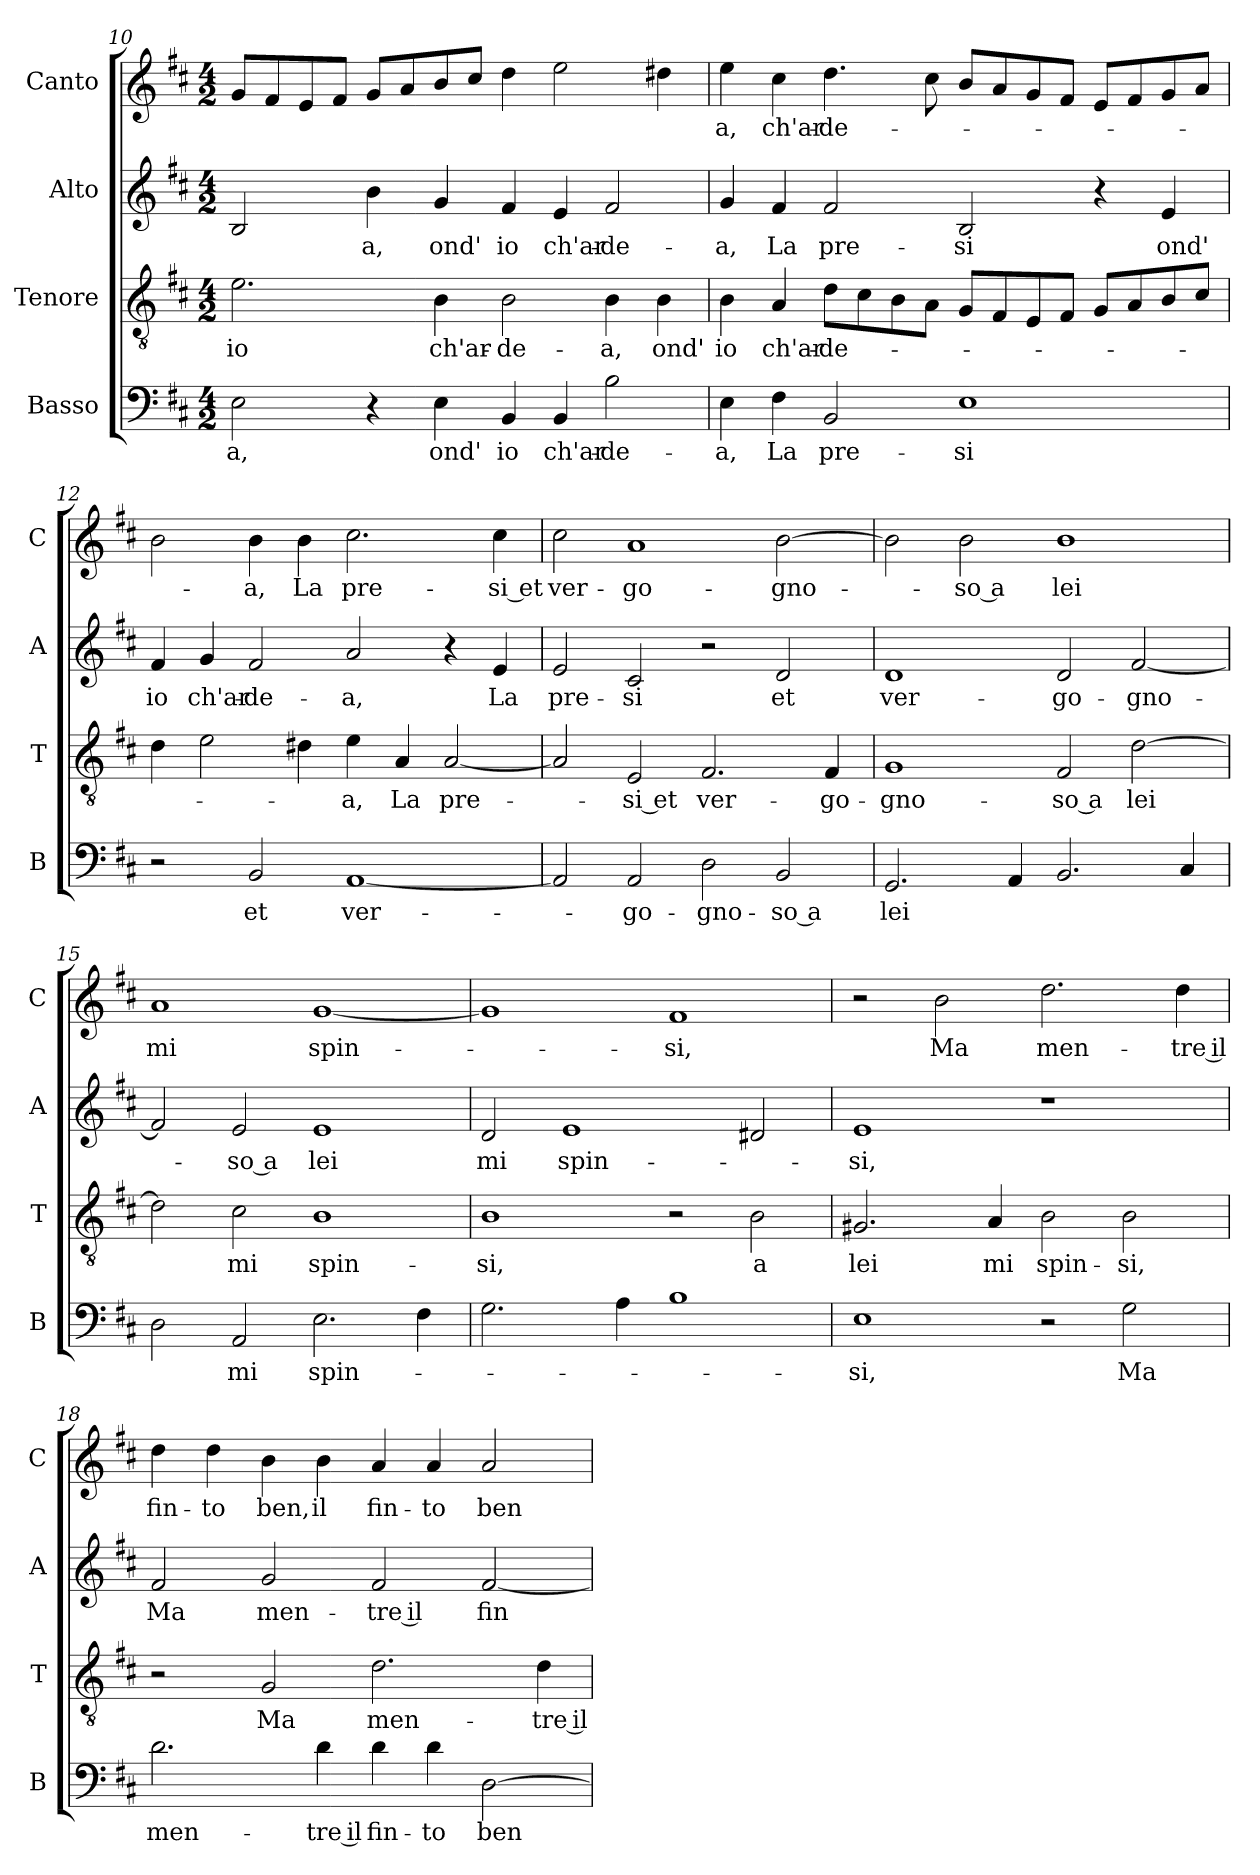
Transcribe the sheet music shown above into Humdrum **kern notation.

**kern	**text	**kern	**text	**kern	**text	**kern	**text
*part4	*part4	*part3	*part3	*part2	*part2	*part1	*part1
*staff4	*staff4	*staff3	*staff3	*staff2	*staff2	*staff1	*staff1
*I"Basso	*	*I"Tenore	*	*I"Alto	*	*I"Canto	*
*I'B	*	*I'T	*	*I'A	*	*I'C	*
*clefF4	*	*clefGv2	*	*clefG2	*	*clefG2	*
*k[f#c#]	*	*k[f#c#]	*	*k[f#c#]	*	*k[f#c#]	*
*D:	*	*D:	*	*D:	*	*D:	*
*M4/2	*	*M4/2	*	*M4/2	*	*M4/2	*
=10	=10	=10	=10	=10	=10	=10	=10
!	!LO:LY:b	!	!LO:LY:b	!	!	!	!
2E\	-a,	2.e\	io	2B/	.	8g/L	.
.	.	.	.	.	.	8f#/	.
.	.	.	.	.	.	8e/	.
.	.	.	.	.	.	8f#/J	.
!	!	!	!	!	!LO:LY:b	!	!
4r	.	.	.	4b\	-a,	8g/L	.
.	.	.	.	.	.	8a/	.
!	!LO:LY:b	!	!LO:LY:b	!	!LO:LY:b	!	!
4E\	ond'	4B\	ch'ar-	4g/	ond'	8b/	.
.	.	.	.	.	.	8cc#/J	.
!	!LO:LY:b	!	!LO:LY:b	!	!LO:LY:b	!	!
4BB/	io	2B\	-de-	4f#/	io	4dd\	.
!	!LO:LY:b	!	!	!	!LO:LY:b	!	!
4BB/	ch'ar-	.	.	4e/	ch'ar-	2ee\	.
!	!LO:LY:b	!	!LO:LY:b	!	!LO:LY:b	!	!
2B\	-de-	4B\	-a,	2f#/	-de-	.	.
!	!	!	!LO:LY:b	!	!	!	!
.	.	4B\	ond'	.	.	4dd#X\	.
!!LO:PB:g=z
=11	=11	=11	=11	=11	=11	=11	=11
!	!LO:LY:b	!	!LO:LY:b	!	!LO:LY:b	!	!LO:LY:b
4E\	-a,	4B\	io	4g/	-a,	4ee\	-a,
!	!LO:LY:b	!	!LO:LY:b	!	!LO:LY:b	!	!LO:LY:b
4F#\	La	4A/	ch'ar-	4f#/	La	4cc#\	ch'ar-
!	!LO:LY:b	!	!LO:LY:b	!	!LO:LY:b	!	!LO:LY:b
2BB/	pre-	8d\L	-de-	2f#/	pre-	4.dd\	-de-
.	.	8c#\	.	.	.	.	.
.	.	8B\	.	.	.	.	.
.	.	8A\J	.	.	.	8cc#\	.
!	!LO:LY:b	!	!	!	!LO:LY:b	!	!
1E	-si	8G/L	.	2B/	-si	8b/L	.
.	.	8F#/	.	.	.	8a/	.
.	.	8E/	.	.	.	8g/	.
.	.	8F#/J	.	.	.	8f#/J	.
.	.	8G/L	.	4r	.	8e/L	.
.	.	8A/	.	.	.	8f#/	.
!	!	!	!	!	!LO:LY:b	!	!
.	.	8B/	.	4e/	ond'	8g/	.
.	.	8c#/J	.	.	.	8a/J	.
=12	=12	=12	=12	=12	=12	=12	=12
!	!	!	!	!	!LO:LY:b	!	!
2r	.	4d\	.	4f#/	io	2b\	.
!	!	!	!	!	!LO:LY:b	!	!
.	.	2e\	.	4g/	ch'ar-	.	.
!	!LO:LY:b	!	!	!	!LO:LY:b	!	!LO:LY:b
2BB/	et	.	.	2f#/	-de-	4b\	-a,
!	!	!	!	!	!	!	!LO:LY:b
.	.	4d#X\	.	.	.	4b\	La
!	!LO:LY:b	!	!LO:LY:b	!	!LO:LY:b	!	!LO:LY:b
[1AA	ver-	4e\	-a,	2a/	-a,	2.cc#\	pre-
!	!	!	!LO:LY:b	!	!	!	!
.	.	4A/	La	.	.	.	.
!	!	!	!LO:LY:b	!	!	!	!
.	.	[2A/	pre-	4r	.	.	.
!	!	!	!	!	!LO:LY:b	!	!LO:LY:b
.	.	.	.	4e/	La	4cc#\	-si et
=13	=13	=13	=13	=13	=13	=13	=13
!	!	!	!	!	!LO:LY:b	!	!LO:LY:b
2AA/]	.	2A/]	.	2e/	pre-	2cc#\	ver-
!	!LO:LY:b	!	!LO:LY:b	!	!LO:LY:b	!	!LO:LY:b
2AA/	-go-	2E/	-si et	2c#/	-si	1a	-go-
!	!LO:LY:b	!	!LO:LY:b	!	!	!	!
2D\	-gno-	2.F#/	ver-	2r	.	.	.
!	!LO:LY:b	!	!	!	!LO:LY:b	!	!LO:LY:b
2BB/	-so a	.	.	2d/	et	[2b\	-gno-
!	!	!	!LO:LY:b	!	!	!	!
.	.	4F#/	-go-	.	.	.	.
!!LO:LB:g=z
=14	=14	=14	=14	=14	=14	=14	=14
!	!LO:LY:b	!	!LO:LY:b	!	!LO:LY:b	!	!
2.GG/	lei	1G	-gno-	1d	ver-	2b\]	.
!	!	!	!	!	!	!	!LO:LY:b
.	.	.	.	.	.	2b\	-so a
4AA/	.	.	.	.	.	.	.
!	!	!	!LO:LY:b	!	!LO:LY:b	!	!LO:LY:b
2.BB/	.	2F#/	-so a	2d/	-go-	1b	lei
!	!	!	!LO:LY:b	!	!LO:LY:b	!	!
.	.	[2d\	lei	[2f#/	-gno-	.	.
4C#/	.	.	.	.	.	.	.
=15	=15	=15	=15	=15	=15	=15	=15
!	!	!	!	!	!	!	!LO:LY:b
2D\	.	2d\]	.	2f#/]	.	1a	mi
!	!LO:LY:b	!	!LO:LY:b	!	!LO:LY:b	!	!
2AA/	mi	2c#\	mi	2e/	-so a	.	.
!	!LO:LY:b	!	!LO:LY:b	!	!LO:LY:b	!	!LO:LY:b
2.E\	spin-	1B	spin-	1e	lei	[1g	spin-
4F#\	.	.	.	.	.	.	.
=16	=16	=16	=16	=16	=16	=16	=16
!	!	!	!LO:LY:b	!	!LO:LY:b	!	!
2.G\	.	1B	-si,	2d/	mi	1g]	.
!	!	!	!	!	!LO:LY:b	!	!
.	.	.	.	1e	spin-	.	.
4A\	.	.	.	.	.	.	.
!	!	!	!	!	!	!	!LO:LY:b
1B	.	2r	.	.	.	1f#	-si,
!	!	!	!LO:LY:b	!	!	!	!
.	.	2B\	a	2d#X/	.	.	.
=17	=17	=17	=17	=17	=17	=17	=17
!	!LO:LY:b	!	!LO:LY:b	!	!LO:LY:b	!	!
1E	-si,	2.G#X/	lei	1e	-si,	2r	.
!	!	!	!	!	!	!	!LO:LY:b
.	.	.	.	.	.	2b\	Ma
!	!	!	!LO:LY:b	!	!	!	!
.	.	4A/	mi	.	.	.	.
!	!	!	!LO:LY:b	!	!	!	!LO:LY:b
2r	.	2B\	spin-	1r	.	2.dd\	men-
!	!LO:LY:b	!	!LO:LY:b	!	!	!	!
2G\	Ma	2B\	-si,	.	.	.	.
!	!	!	!	!	!	!	!LO:LY:b
.	.	.	.	.	.	4dd\	-tre il
!!LO:LB:g=z
=18	=18	=18	=18	=18	=18	=18	=18
!	!LO:LY:b	!	!	!	!LO:LY:b	!	!LO:LY:b
2.d\	men-	2r	.	2f#/	Ma	4dd\	fin-
!	!	!	!	!	!	!	!LO:LY:b
.	.	.	.	.	.	4dd\	-to
!	!	!	!LO:LY:b	!	!LO:LY:b	!	!LO:LY:b
.	.	2G/	Ma	2g/	men-	4b\	ben,
!	!LO:LY:b	!	!	!	!	!	!LO:LY:b
4d\	-tre il	.	.	.	.	4b\	il
!	!LO:LY:b	!	!LO:LY:b	!	!LO:LY:b	!	!LO:LY:b
4d\	fin-	2.d\	men-	2f#/	-tre il	4a/	fin-
!	!LO:LY:b	!	!	!	!	!	!LO:LY:b
4d\	-to	.	.	.	.	4a/	-to
!	!LO:LY:b	!	!	!	!LO:LY:b	!	!LO:LY:b
[2D\	ben	.	.	[2f#/	fin-	2a/	ben
!	!	!	!LO:LY:b	!	!	!	!
.	.	4d\	-tre il	.	.	.	.
=	=	=	=	=	=	=	=
*-	*-	*-	*-	*-	*-	*-	*-
